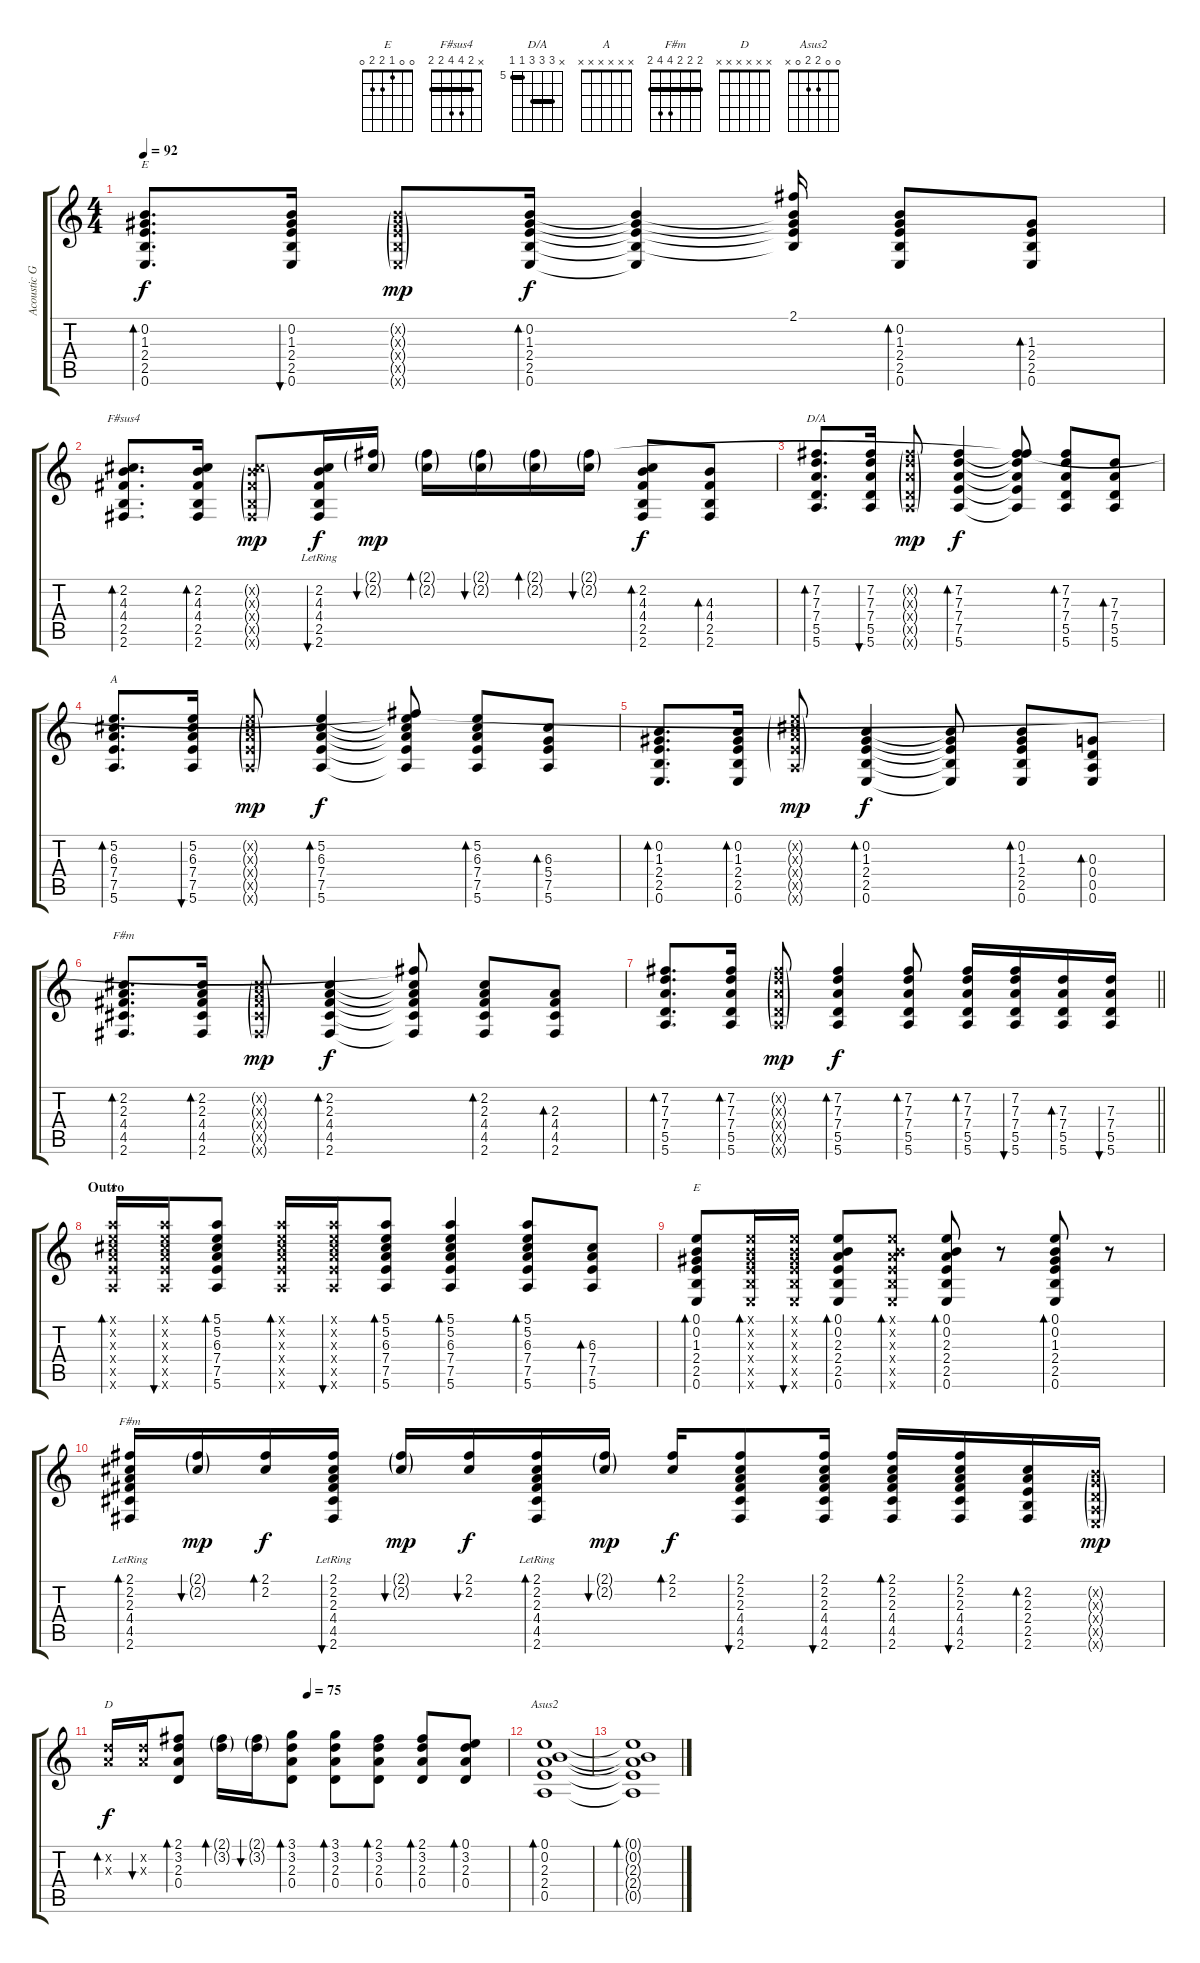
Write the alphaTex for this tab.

\track ("Acoustic Guitar" "Acoustic G") {instrument acousticguitarsteel}
\staff {score tabs}
\tuning (E4 B3 G3 D3 A2 E2) {hide}
\chord ("E" x 0 1 2 2 0)
\chord ("F#sus4" x 2 4 4 2 2) {barre 2}
\chord ("D/A" x 7 7 7 5 5) {firstfret 5 barre (5 7)}
\chord ("A" x 5 6 7 7 5) {firstfret 5 barre 5}
\chord ("F#m" x 2 2 4 4 2) {barre 2}
\chord ("A" x x x x x x)
\chord ("E" 0 0 1 2 2 0)
\chord ("F#m" 2 2 2 4 4 2) {barre 2}
\chord ("D" x x x x x x)
\chord ("Asus2" 0 0 2 2 0 x)
\ts (4 4)
\tempo 92
\clef g2
\ks c
(0.2 1.3 2.4 2.5 0.6).8{d bd 120 ch "E" dy f} (0.2 1.3 2.4 2.5 0.6).16{bu 60} (0.2{g x} 1.3{g x} 2.4{g x} 2.5{g x} 0.6{g x}).8{dy mp} (0.2 1.3 2.4 2.5 0.6).16{bd 60 dy f} (0.2{t} 1.3{t} 2.4{t} 2.5{t} 0.6{t}).4 (2.1{t} 0.2{t} 1.3{t} 2.4{t} 2.5{t}).16 (0.2 1.3 2.4 2.5 0.6).8{bd 60} (1.3 2.4 2.5 0.6).8{bd 60} |
(2.2 4.3 4.4 2.5 2.6).8{d bd 60 ch "F#sus4"} (2.2 4.3 4.4 2.5 2.6).16{bd 60} (2.2{g x} 4.3{g x} 4.4{g x} 2.5{g x} 2.6{g x}).8{dy mp} (2.2 4.3{lr} 4.4{lr} 2.5{lr} 2.6{lr}).16{bu 60 dy f} (2.1{g} 2.2{g}).16{bu 60 dy mp} (2.1{g} 2.2{g}).16{bd 60} (2.1{g} 2.2{g}).16{bu 60} (2.1{g} 2.2{g}).16{bd 60} (2.1{g} 2.2{g}).16{bu 60} (2.2 4.3 4.4 2.5 2.6).8{bd 60 dy f} (4.3 4.4 2.5 2.6).8{bd 60} |
(7.2 7.3 7.4 5.5 5.6).8{d bd 60 ch "D/A"} (7.2 7.3 7.4 5.5 5.6).16{bu 60} (7.2{g x} 7.3{g x} 7.4{g x} 5.5{g x} 5.6{g x}).8{dy mp} (7.2 7.3 7.4 7.5 5.6).4{bd 60 dy f} (2.1{t} 7.2{t} 7.3{t} 7.4{t} 7.5{t} 5.6{t}).8 (7.2 7.3 7.4 5.5 5.6).8{bd 60} (7.3 7.4 5.5 5.6).8{bd 60} |
(5.2 6.3 7.4 7.5 5.6).8{d bd 60 ch "A"} (5.2 6.3 7.4 7.5 5.6).16{bu 60} (5.2{g x} 6.3{g x} 7.4{g x} 7.5{g x} 5.6{g x}).8{dy mp} (5.2 6.3 7.4 7.5 5.6).4{bd 60 dy f} (2.1{t} 5.2{t} 6.3{t} 7.4{t} 7.5{t} 5.6{t}).8 (5.2 6.3 7.4 7.5 5.6).8{bd 60} (6.3 5.4 7.5 5.6).8{bd 60} |
(0.2 1.3 2.4 2.5 0.6).8{d bd 60} (0.2 1.3 2.4 2.5 0.6).16{bd 60} (5.2{g x} 6.3{g x} 7.4{g x} 7.5{g x} 5.6{g x}).8{dy mp} (0.2 1.3 2.4 2.5 0.6).4{bd 60 dy f} (0.2{t} 1.3{t} 2.4{t} 2.5{t} 0.6{t}).8 (0.2 1.3 2.4 2.5 0.6).8{bd 60} (0.3 0.4 0.5 0.6).8{bd 60} |
(2.2 2.3 4.4 4.5 2.6).8{d bd 60 ch "F#m"} (2.2 2.3 4.4 4.5 2.6).16{bd 60} (2.2{g x} 2.3{g x} 4.4{g x} 4.5{g x} 2.6{g x}).8{dy mp} (2.2 2.3 4.4 4.5 2.6).4{bd 60 dy f} (2.1{t} 2.2{t} 2.3{t} 4.4{t} 4.5{t} 2.6{t}).8 (2.2 2.3 4.4 4.5 2.6).8{bd 60} (2.3 4.4 4.5 2.6).8{bd 60} |
\barLineRight lightlight
(7.2 7.3 7.4 5.5 5.6).8{d bd 60} (7.2 7.3 7.4 5.5 5.6).16{bd 60} (7.2{g x} 7.3{g x} 7.4{g x} 5.5{g x} 5.6{g x}).8{dy mp} (7.2 7.3 7.4 5.5 5.6).4{bd 60 dy f} (7.2 7.3 7.4 5.5 5.6).8{bd 60} (7.2 7.3 7.4 5.5 5.6).16{bd 60} (7.2 7.3 7.4 5.5 5.6).16{bu 60} (7.3 7.4 5.5 5.6).16{bd 60} (7.3 7.4 5.5 5.6).16{bu 60} |
\section ("" "Outro")
(5.1{x} 5.2{x} 6.3{x} 7.4{x} 7.5{x} 5.6{x}).16{bd 60 ch "A"} (5.1{x} 5.2{x} 6.3{x} 7.4{x} 7.5{x} 5.6{x}).16{bu 60} (5.1 5.2 6.3 7.4 7.5 5.6).8{bd 60} (5.1{x} 5.2{x} 6.3{x} 7.4{x} 7.5{x} 5.6{x}).16{bd 60} (5.1{x} 5.2{x} 6.3{x} 7.4{x} 7.5{x} 5.6{x}).16{bu 60} (5.1 5.2 6.3 7.4 7.5 5.6).8{bd 60} (5.1 5.2 6.3 7.4 7.5 5.6).4{bd 60} (5.1 5.2 6.3 7.4 7.5 5.6).8{bd 60} (6.3 7.4 7.5 5.6).8{bd 60} |
(0.1 0.2 1.3 2.4 2.5 0.6).8{bd 60 ch "E"} (0.1{x} 0.2{x} 1.3{x} 2.4{x} 2.5{x} 0.6{x}).16{bd 60} (0.1{x} 0.2{x} 1.3{x} 2.4{x} 2.5{x} 0.6{x}).16{bu 60} (0.1 0.2 2.3 2.4 2.5 0.6).8{bd 60} (0.1{x} 0.2{x} 2.3{x} 2.4{x} 2.5{x} 0.6{x}).8{bd 60} (0.1 0.2 2.3 2.4 2.5 0.6).8{bd 60} r.8 (0.1 0.2 1.3 2.4 2.5 0.6).8{bd 60} r.8 |
(2.1 2.2 2.3{lr} 4.4{lr} 4.5{lr} 2.6{lr}).16{bd 60 ch "F#m"} (2.1{g} 2.2{g}).16{bu 60 dy mp} (2.1 2.2).16{bd 60 dy f} (2.1 2.2 2.3{lr} 4.4 4.5{lr} 2.6{lr}).16{bu 60} (2.1{g} 2.2{g}).16{bu 60 dy mp} (2.1 2.2).16{bu 60 dy f} (2.1 2.2 2.3{lr} 4.4{lr} 4.5{lr} 2.6{lr}).16{bd 60} (2.1{g} 2.2{g}).16{bu 60 dy mp} (2.1 2.2).16{bd 60 dy f} (2.1 2.2 2.3 4.4 4.5 2.6).8{bu 60} (2.1 2.2 2.3 4.4 4.5 2.6).16{bu 60} (2.1 2.2 2.3 4.4 4.5 2.6).16{bd 60} (2.1 2.2 2.3 4.4 4.5 2.6).16{bu 60} (2.2 2.3 2.4 2.5 2.6).16{bd 60} (0.2{g x} 0.3{g x} 0.4{g x} 0.5{g x} 0.6{g x}).16{dy mp} |
\tempo (75 0.5)
(3.2{x} 2.3{x}).16{bd 60 ch "D" dy f} (3.2{x} 2.3{x}).16{bu 60} (2.1 3.2 2.3 0.4).8{bd 60} (2.1{g} 3.2{g}).16{bd 60} (2.1{g} 3.2{g}).16{bu 60} (3.1 3.2 2.3 0.4).8{bd 60} (3.1 3.2 2.3 0.4).8{bd 60} (2.1 3.2 2.3 0.4).8{bd 60} (2.1 3.2 2.3 0.4).8{bd 60} (0.1 3.2 2.3 0.4).8{bd 60} |
(0.1 0.2 2.3 2.4 0.5).1{bd 240 ch "Asus2"} |
(0.1{t} 0.2{t} 2.3{t} 2.4{t} 0.5{t}).1{bd 240}
